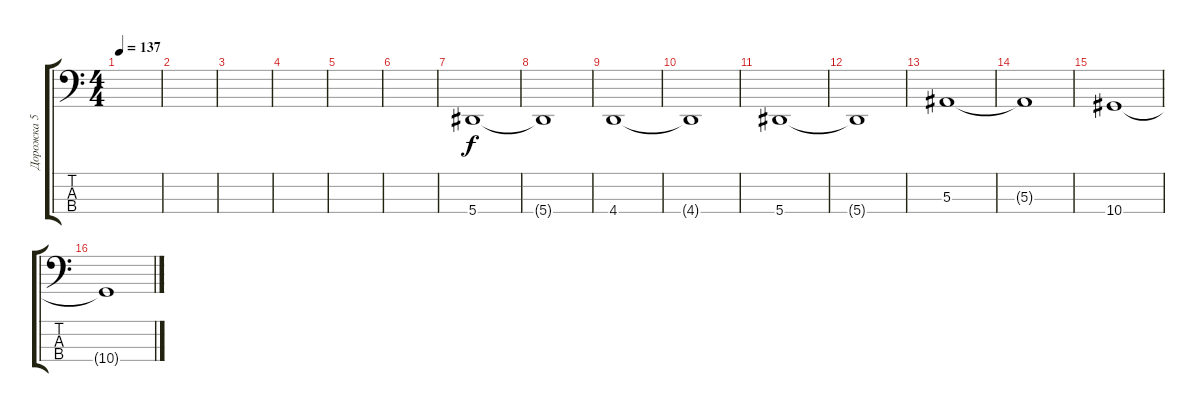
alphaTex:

\track ("Дорожка 5" "Дорожка 5") {instrument electricbassfinger}
\staff {score tabs}
\tuning (Eb2 Bb1 F1 Bb0) {hide}
\ts (4 4)
\tempo 137
\clef f4
\ks c
|
|
|
|
|
|
5.4.1 |
5.4{t}.1 |
4.4.1 |
4.4{t}.1 |
5.4.1 |
5.4{t}.1 |
5.3.1 |
5.3{t}.1 |
10.4.1 |
10.4{t}.1
